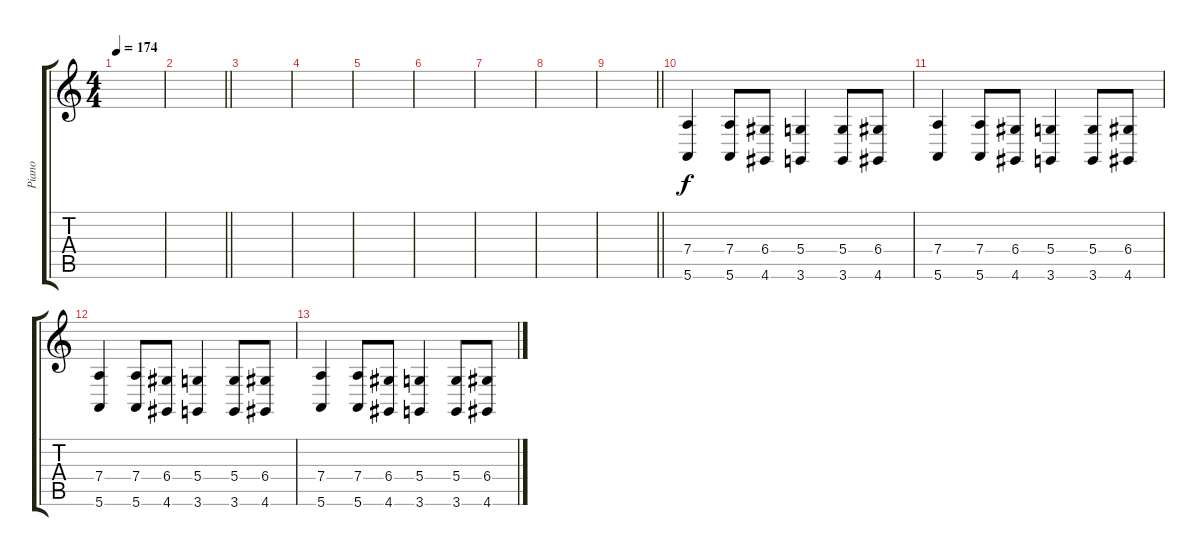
\track ("Piano" "Piano") {instrument brightacousticpiano}
\staff {score tabs}
\tuning (E4 B3 G3 D3 A2 E2) {hide}
\ts (4 4)
\tempo 174
\clef g2
\ks c
|
\barLineRight lightlight
|
|
|
|
|
|
|
\barLineRight lightlight
|
(7.4 5.6).4 (7.4 5.6).8 (6.4 4.6).8 (5.4 3.6).4 (5.4 3.6).8 (6.4 4.6).8 |
(7.4 5.6).4 (7.4 5.6).8 (6.4 4.6).8 (5.4 3.6).4 (5.4 3.6).8 (6.4 4.6).8 |
(7.4 5.6).4 (7.4 5.6).8 (6.4 4.6).8 (5.4 3.6).4 (5.4 3.6).8 (6.4 4.6).8 |
(7.4 5.6).4 (7.4 5.6).8 (6.4 4.6).8 (5.4 3.6).4 (5.4 3.6).8 (6.4 4.6).8
